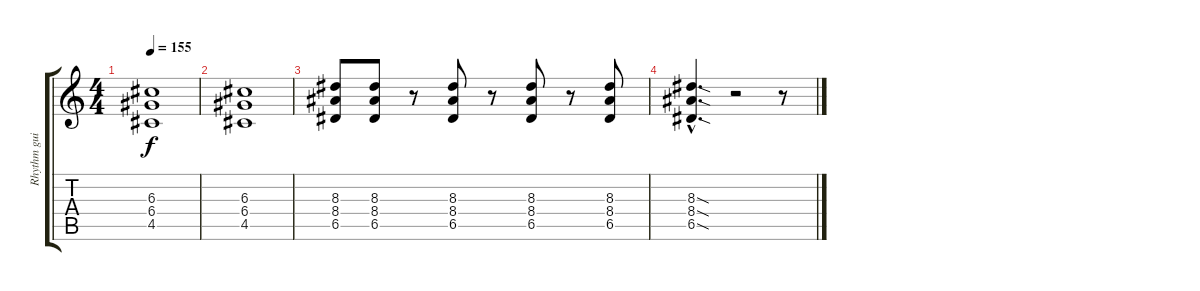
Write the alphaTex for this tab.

\track ("Rhythm guitar" "Rhythm gui") {instrument distortionguitar}
\staff {score tabs}
\tuning (E4 B3 G3 D3 A2 E2) {hide}
\ts (4 4)
\tempo 155
\clef g2
\ks c
(6.3 6.4 4.5).1{dy f} |
(6.3 6.4 4.5).1 |
(8.3 8.4 6.5).8 (8.3 8.4 6.5).8 r.8 (8.3 8.4 6.5).8 r.8 (8.3 8.4 6.5).8 r.8 (8.3 8.4 6.5).8 |
(8.3{sod hac} 8.4{sod hac} 6.5{sod hac}).4{d} r.2 r.8
